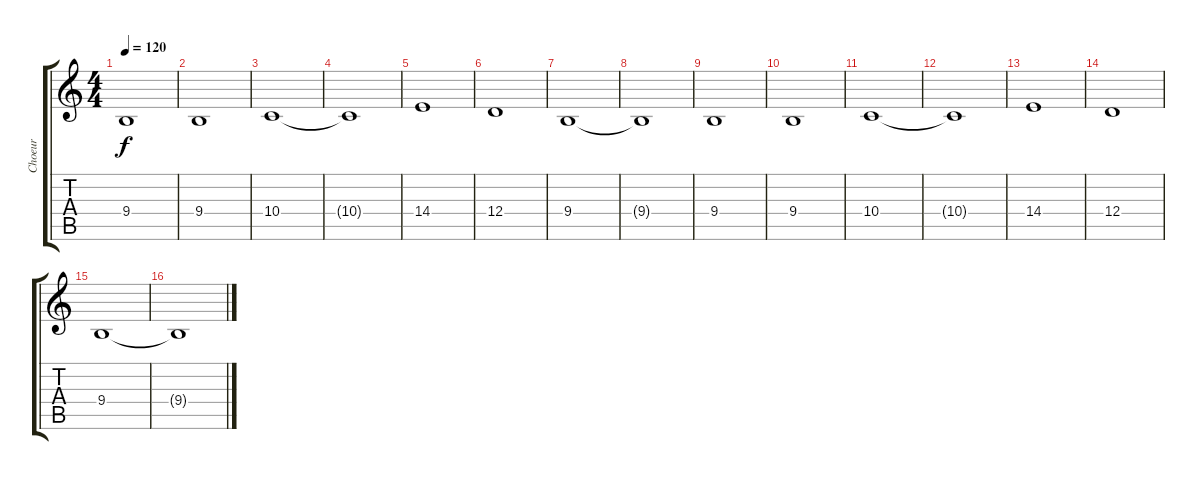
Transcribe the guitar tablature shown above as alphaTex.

\track ("Choeur" "Choeur") {instrument choiraahs}
\staff {score tabs}
\tuning (E4 B3 G3 D3 A2 E2) {hide}
\ts (4 4)
\tempo 120
\clef g2
\ks c
9.4.1{dy f} |
9.4.1 |
10.4.1 |
10.4{t}.1 |
14.4.1 |
12.4.1 |
9.4.1 |
9.4{t}.1 |
9.4.1 |
9.4.1 |
10.4.1 |
10.4{t}.1 |
14.4.1 |
12.4.1 |
9.4.1 |
9.4{t}.1
